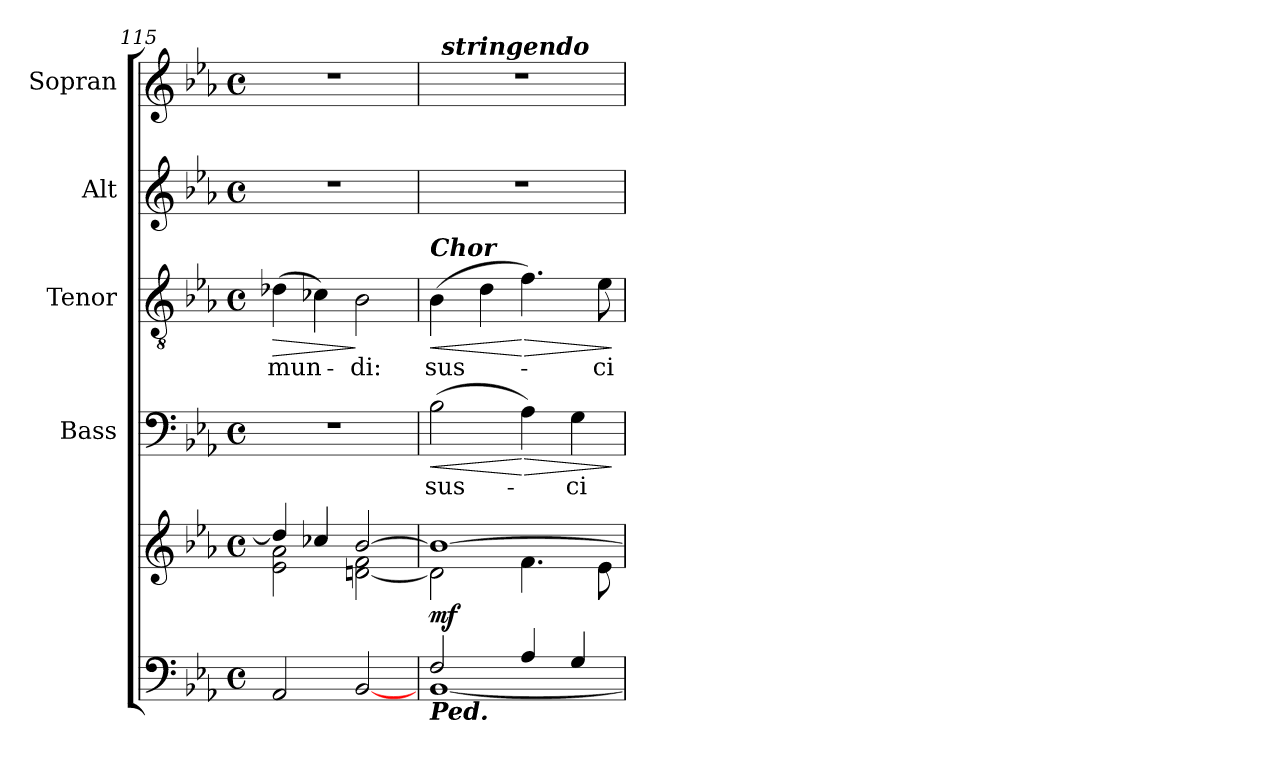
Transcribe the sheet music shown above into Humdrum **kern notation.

**kern	**kern	**dynam	**kern	**text	**dynam	**kern	**text	**dynam	**kern	**kern
*part5	*part5	*part5	*part4	*part4	*part4	*part3	*part3	*part3	*part2	*part1
*staff6	*staff5	*staff5/6	*staff4	*staff4	*staff4	*staff3	*staff3	*staff3	*staff2	*staff1
*	*	*	*I"Bass	*	*	*I"Tenor	*	*	*I"Alt	*I"Sopran
*	*	*	*I'B.	*	*	*I'T.	*	*	*I'A.	*I'S.
!!LO:PB:g=z
*clefF4	*clefG2	*	*clefF4	*	*	*clefGv2	*	*	*clefG2	*clefG2
*k[b-e-a-]	*k[b-e-a-]	*	*k[b-e-a-]	*	*	*k[b-e-a-]	*	*	*k[b-e-a-]	*k[b-e-a-]
*E-:	*E-:	*	*E-:	*	*	*E-:	*	*	*E-:	*E-:
*M4/4	*M4/4	*	*M4/4	*	*	*M4/4	*	*	*M4/4	*M4/4
*met(c)	*met(c)	*	*met(c)	*	*	*met(c)	*	*	*met(c)	*met(c)
=115	=115	=115	=115	=115	=115	=115	=115	=115	=115	=115
*	*^	*	*	*	*	*	*	*	*	*
!	!	!	!	!	!	!	!	!LO:LY:b	!LO:HP:b	!	!
2AA-/	4dd-/]	2e-\ 2a-\	.	1r	.	.	(>4d-X\	mun-	>	1r	1r
.	4cc-X/	.	.	.	.	.	4c-X\)	.	.	.	.
!	!	!	!	!	!	!	!	!LO:LY:b	!	!	!
[2BB-/	[>2b-/	[<2dn\ 2f\	.	.	.	.	2B-\	-di:	]	.	.
=116	=116	=116	=116	=116	=116	=116	=116	=116	=116	=116	=116
*^	*	*	*	*	*	*	*	*	*	*	*
!	!	!	!	!	!	!	!	!LO:TX:a:Bi:t=Chor	!	!	!	!
!LO:TX:b:Bi:t=Ped.	!	!	!	!	!	!	!	!	!	!	!	!
!	!	!	!	!LO:DY:b	!	!LO:LY:b	!LO:HP:b	!	!LO:LY:b	!LO:HP:b	!	!
*	*	*	*	*	*	*	*	*	*	*	*	*^
2F/	[<1BB-	1b-_	2d\]	mf	(>2B-\	sus-	<	(>4B-\	sus-	<	1r	1r	32ryy
!	!	!	!	!	!	!	!	!	!	!	!	!	!LO:TX:a:Bi:t=stringendo
.	.	.	.	.	.	.	.	.	.	.	.	.	2ryy
.	.	.	.	.	.	.	.	4d\	.	.	.	.	.
!	!	!	!	!	!	!	!LO:HP:n=1:b	!	!	!LO:HP:n=1:b	!	!	!
4A-/	.	.	4.f\	.	4A-\)	.	[ >	4.f\)	.	[ >	.	.	.
.	.	.	.	.	.	.	.	.	.	.	.	.	4...ryy
!	!	!	!	!	!	!LO:LY:b	!	!	!	!	!	!	!
4G/	.	.	.	.	4G\	-ci-	.	.	.	.	.	.	.
!	!	!	!	!	!	!	!	!	!LO:LY:b	!	!	!	!
.	.	.	8e-\	.	.	.	.	8e-\	-ci-	.	.	.	.
*v	*v	*	*	*	*	*	*	*	*	*	*	*	*
*	*v	*v	*	*	*	*	*	*	*	*	*	*
.	.	.	.	.	]	.	.	]	.	.	.
*	*	*	*	*	*	*	*	*	*	*v	*v
=	=	=	=	=	=	=	=	=	=	=
*-	*-	*-	*-	*-	*-	*-	*-	*-	*-	*-
